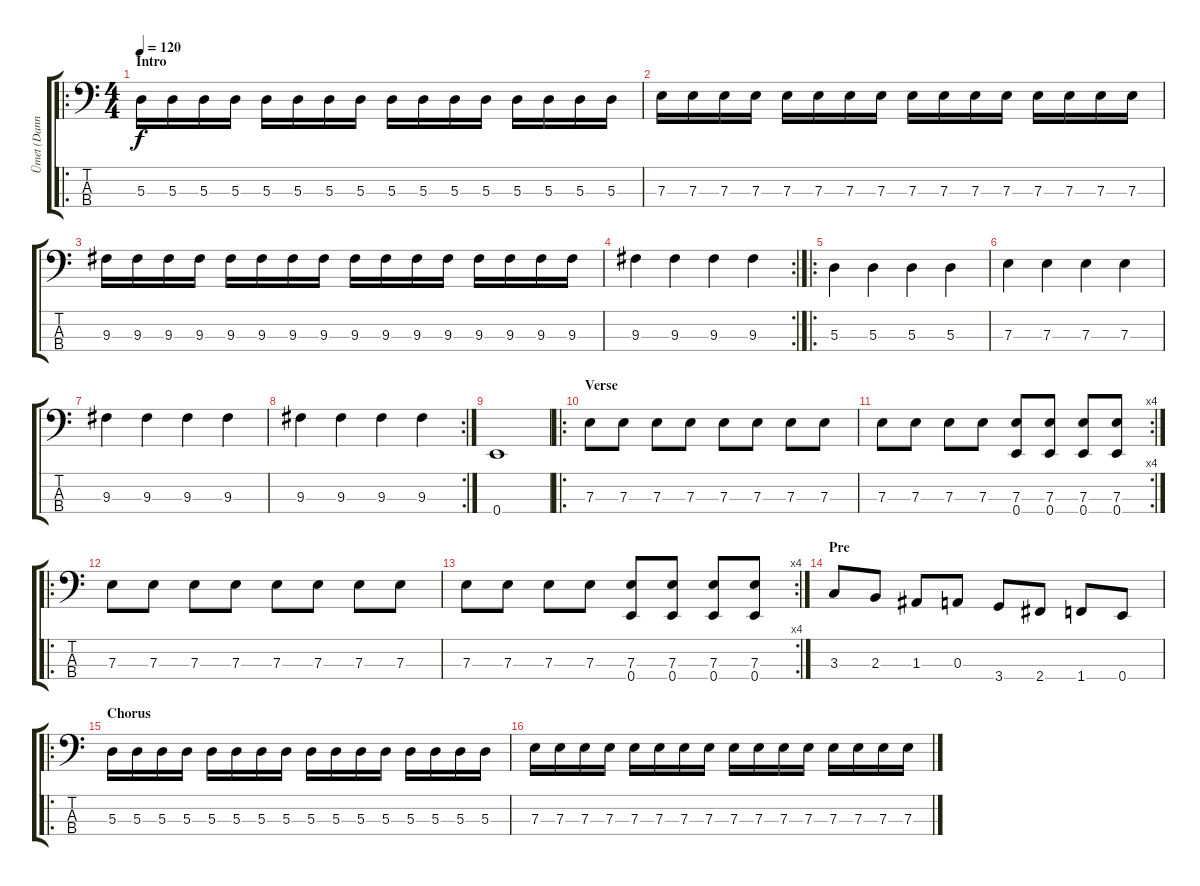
\track ("Ümet (Danny/ULTIMATE BASS)" "Ümet (Dann") {instrument electricbasspick}
\staff {score tabs}
\tuning (G2 D2 A1 E1) {hide}
\ro
\ts (4 4)
\section ("" "Intro")
\tempo 120
\clef f4
\ks c
5.3.16{dy f instrument electricbasspick} 5.3.16 5.3.16 5.3.16 5.3.16 5.3.16 5.3.16 5.3.16 5.3.16 5.3.16 5.3.16 5.3.16 5.3.16 5.3.16 5.3.16 5.3.16 |
7.3.16 7.3.16 7.3.16 7.3.16 7.3.16 7.3.16 7.3.16 7.3.16 7.3.16 7.3.16 7.3.16 7.3.16 7.3.16 7.3.16 7.3.16 7.3.16 |
9.3.16 9.3.16 9.3.16 9.3.16 9.3.16 9.3.16 9.3.16 9.3.16 9.3.16 9.3.16 9.3.16 9.3.16 9.3.16 9.3.16 9.3.16 9.3.16 |
\rc 2
9.3.4 9.3.4 9.3.4 9.3.4 |
\ro
5.3.4 5.3.4 5.3.4 5.3.4 |
7.3.4 7.3.4 7.3.4 7.3.4 |
9.3.4 9.3.4 9.3.4 9.3.4 |
\rc 2
9.3.4 9.3.4 9.3.4 9.3.4 |
0.4.1 |
\ro
\section ("" "Verse")
7.3.8 7.3.8 7.3.8 7.3.8 7.3.8 7.3.8 7.3.8 7.3.8 |
\rc 4
7.3.8 7.3.8 7.3.8 7.3.8 (7.3 0.4).8 (7.3 0.4).8 (7.3 0.4).8 (7.3 0.4).8 |
\ro
7.3.8 7.3.8 7.3.8 7.3.8 7.3.8 7.3.8 7.3.8 7.3.8 |
\rc 4
7.3.8 7.3.8 7.3.8 7.3.8 (7.3 0.4).8 (7.3 0.4).8 (7.3 0.4).8 (7.3 0.4).8 |
\section ("" "Pre")
3.3.8 2.3.8 1.3.8 0.3.8 3.4.8 2.4.8 1.4.8 0.4.8 |
\ro
\section ("" "Chorus")
5.3.16 5.3.16 5.3.16 5.3.16 5.3.16 5.3.16 5.3.16 5.3.16 5.3.16 5.3.16 5.3.16 5.3.16 5.3.16 5.3.16 5.3.16 5.3.16 |
7.3.16 7.3.16 7.3.16 7.3.16 7.3.16 7.3.16 7.3.16 7.3.16 7.3.16 7.3.16 7.3.16 7.3.16 7.3.16 7.3.16 7.3.16 7.3.16
